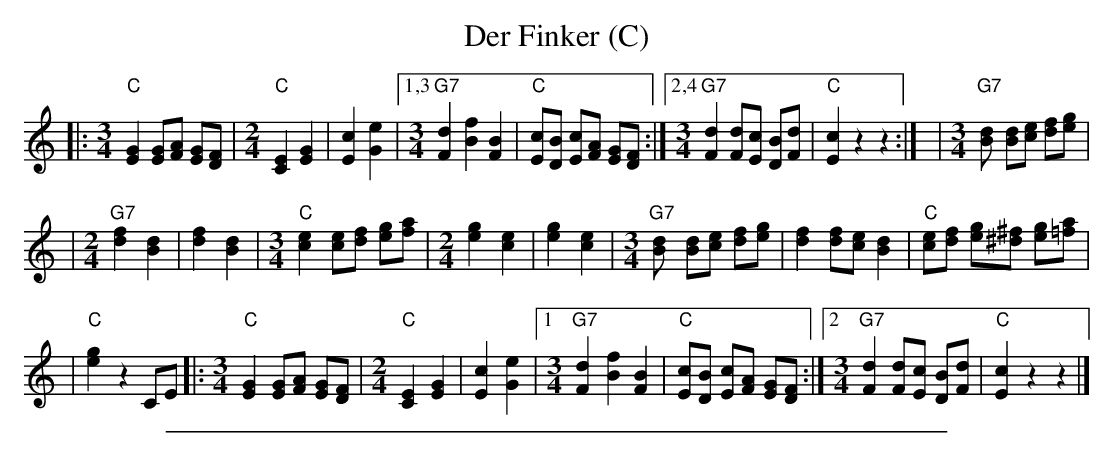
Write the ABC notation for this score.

X:1
T: Der Finker (C)
M: none
L: 1/8
K: C
|:[M:3/4][L:1/8]"C"[G2E2] [GE][AF] [GE][FD] \
| [M:2/4][L:1/8]"C"[E2C2] [G2E2] | [c2E2] [e2G2] \
|1,3[M:3/4][L:1/8]"G7"[d2F2] [f2B2] [B2F2] | "C"[cE][BD] [cE][AF] [GE][FD] \
:|2,4[M:3/4][L:1/8]"G7"[d2F2] [dF][cE] [BD][dF] | "C"[c2E2] z2 z2 :| \
| [M:3/4][L:1/8]"G7"[d2B] [dB][ec] [fd][ge] |
| [M:2/4][L:1/8]"G7"[f2d2] [d2B2] | [f2d2] [d2B2] \
| [M:3/4][L:1/8]"C"[e2c2] [ce][fd] [ge][af] \
| [M:2/4][L:1/8][g2e2] [e2c2] | [g2e2] [e2c2] \
| [M:3/4][L:1/8]"G7"[d2B] [dB][ec] [fd][ge] | [f2d2] [fd][ec] [d2B2] \
| "C"[ec][fd] [ge][^f^d] [ge][a=f] |
| "C"[g2e2] z2 CE \
|:[M:3/4][L:1/8]"C"[G2E2] [GE][AF] [GE][FD] \
| [M:2/4][L:1/8]"C"[E2C2] [G2E2] | [c2E2] [e2G2] \
|1[M:3/4][L:1/8]"G7"[d2F2] [f2B2] [B2F2] | "C"[cE][BD] [cE][AF] [GE][FD] \
:|2[M:3/4][L:1/8]"G7"[d2F2] [dF][cE] [BD][dF] | "C"[c2E2] z2 z2 |]
